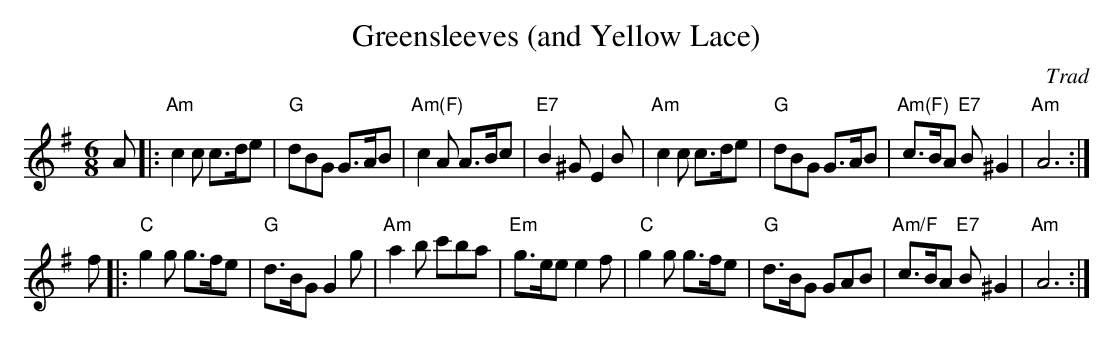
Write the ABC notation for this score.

X:1
T: Greensleeves (and Yellow Lace)
O: Trad
M: 6/8
L: 1/8
K: ADor
A \
|: "Am"c2c c>de | "G"dBG G>AB | "Am(F)"c2A A>Bc | "E7"B2^G E2B \
|  "Am"c2c c>de | "G"dBG G>AB | "Am(F)"c>BA "E7"B^G2 | "Am"A6 :|
f \
|: "C"g2g g>fe | "G"d>BG G2g | "Am"a2b c'ba | "Em"g>ee e2f \
|  "C"g2g g>fe | "G"d>BG GAB | "Am/F"c>BA "E7"B^G2 | "Am"A6 :|
